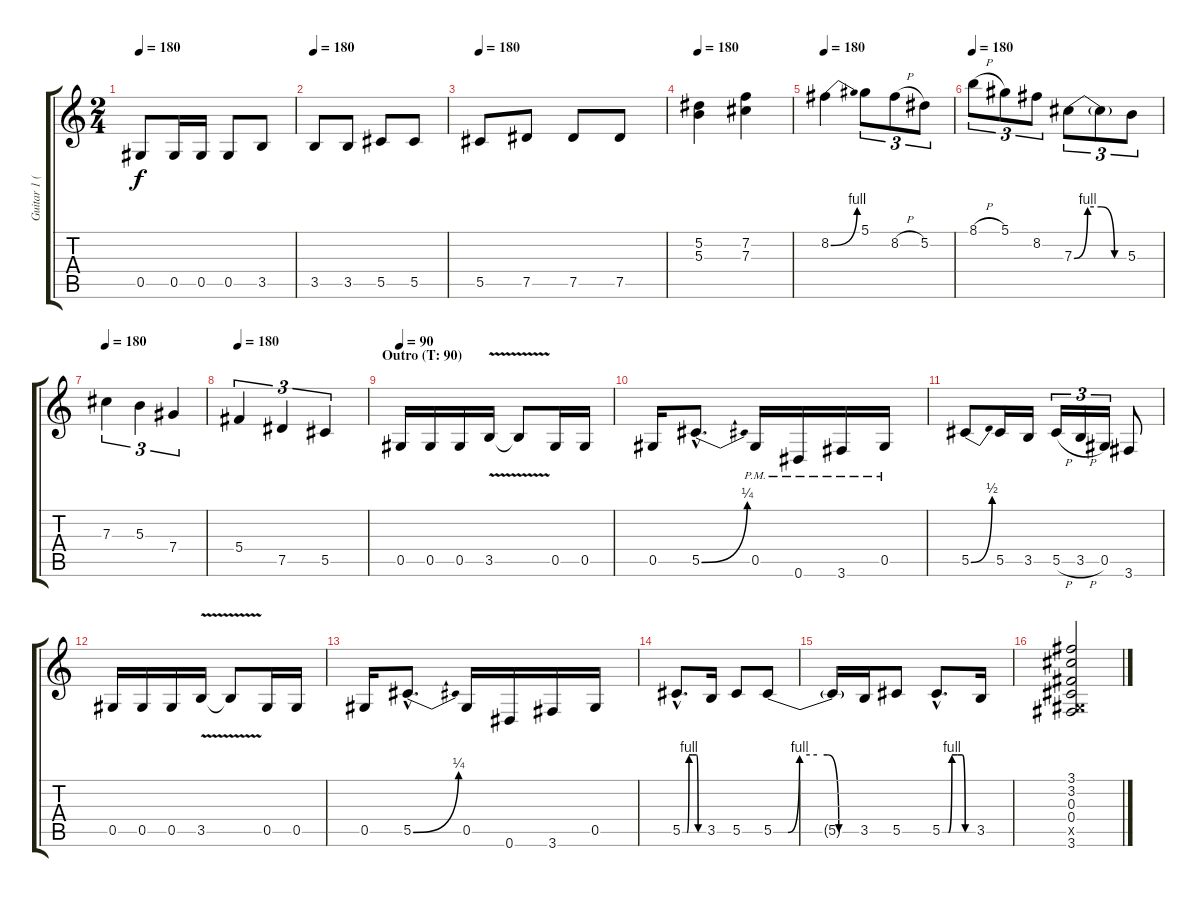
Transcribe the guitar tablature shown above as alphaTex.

\track ("Guitar 1 (Jake E. Lee)" "Guitar 1 (") {instrument distortionguitar}
\staff {score tabs}
\tuning (Eb4 Bb3 Gb3 Db3 Ab2 Eb2) {hide}
\ts (2 4)
\tempo 180
\clef g2
\ks c
0.5.8{dy f} 0.5.16 0.5.16 0.5.8 3.5.8 |
\tempo 180
3.5.8 3.5.8 5.5.8 5.5.8 |
\tempo 180
5.5.8 7.5.8 7.5.8 7.5.8 |
\tempo 180
(5.2 5.3).4 (7.2 7.3).4 |
\tempo 180
8.2{be (bend 0 0 60 4)}.4 5.1.8{tu (3 2)} 8.2{h}.8{tu (3 2)} 5.2.8{tu (3 2)} |
\tempo 180
8.1{h}.8{tu (3 2)} 5.1.8{tu (3 2)} 8.2.8{tu (3 2)} 7.3{be (custom 0 0 15 4 30 4 45 0 60 0)}.8{tu (3 2)} 7.3{t}.8{tu (3 2)} 5.3.8{tu (3 2)} |
\tempo 180
7.3.4{tu (3 2)} 5.3.4{tu (3 2)} 7.4.4{tu (3 2)} |
\tempo 180
5.4.4{tu (3 2)} 7.5.4{tu (3 2)} 5.5.4{tu (3 2)} |
\section ("" "Outro (T: 90)")
\tempo 90
0.5.16 0.5.16 0.5.16 3.5{v}.16 3.5{t}.8 0.5.16 0.5.16 |
0.5.16 5.5{be (bend 0 0 60 1) hac}.8{d} 0.5{pm}.16 0.6{pm}.16 3.6{pm}.16 0.5{pm}.16 |
5.5{be (bend 0 0 60 2)}.8 5.5.16 3.5.16 5.5{h}.16{tu (3 2)} 3.5{h}.16{tu (3 2)} 0.5.16{tu (3 2)} 3.6.8 |
0.5.16 0.5.16 0.5.16 3.5{v}.16 3.5{t}.8 0.5.16 0.5.16 |
0.5.16 5.5{be (bend 0 0 60 1) hac}.8{d} 0.5.16 0.6.16 3.6.16 0.5.16 |
5.5{be (custom 0 0 7 0 13 0 19 4 30 4 40 4 45 0 60 0) hac}.8{d} 3.5.16 5.5.8 5.5{be (custom 0 0 10 0 18 4 30 4 37 4 45 0 60 0)}.8 |
5.5{t}.16 3.5.16 5.5.8 5.5{be (custom 0 0 12 0 19 4 30 4 39 4 45 0 60 0) hac}.8{d} 3.5.16 |
(3.1 3.2 0.3 0.4 0.5{x} 3.6).2
